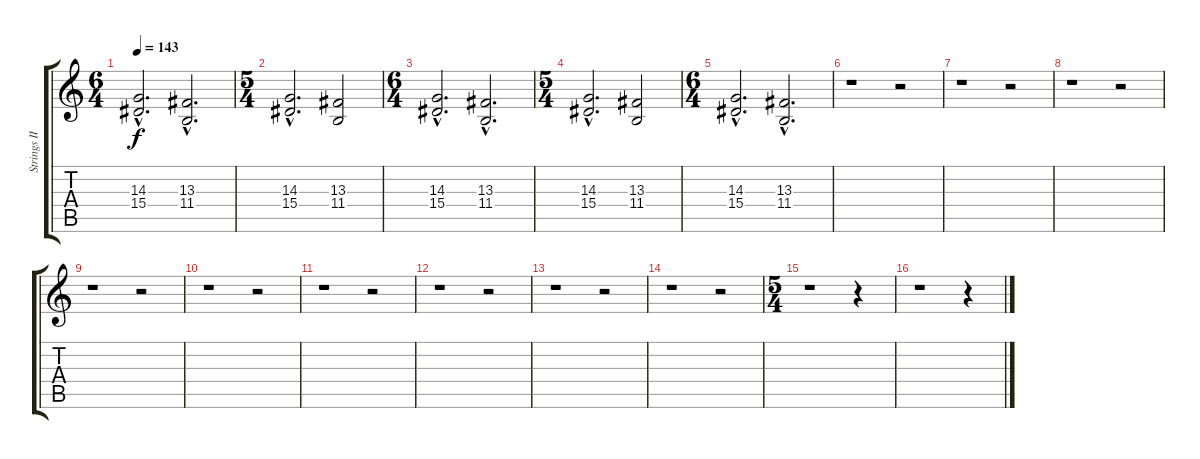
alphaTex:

\track ("Strings II" "Strings II") {instrument stringensemble1}
\staff {score tabs}
\tuning (D4 A3 F3 C3 G2 D2) {hide}
\ts (6 4)
\tempo 143
\clef g2
\ks c
(14.3{hac} 15.4{hac}).2{d dy f} (13.3{hac} 11.4{hac}).2{d} |
\ts (5 4)
(14.3{hac} 15.4{hac}).2{d} (13.3 11.4).2 |
\ts (6 4)
(14.3{hac} 15.4{hac}).2{d} (13.3{hac} 11.4{hac}).2{d} |
\ts (5 4)
(14.3{hac} 15.4{hac}).2{d} (13.3 11.4).2 |
\ts (6 4)
(14.3{hac} 15.4{hac}).2{d} (13.3{hac} 11.4{hac}).2{d} |
r.1 r.2 |
r.1 r.2 |
r.1 r.2 |
r.1 r.2 |
r.1 r.2 |
r.1 r.2 |
r.1 r.2 |
r.1 r.2 |
r.1 r.2 |
\ts (5 4)
r.1 r.4 |
r.1 r.4
